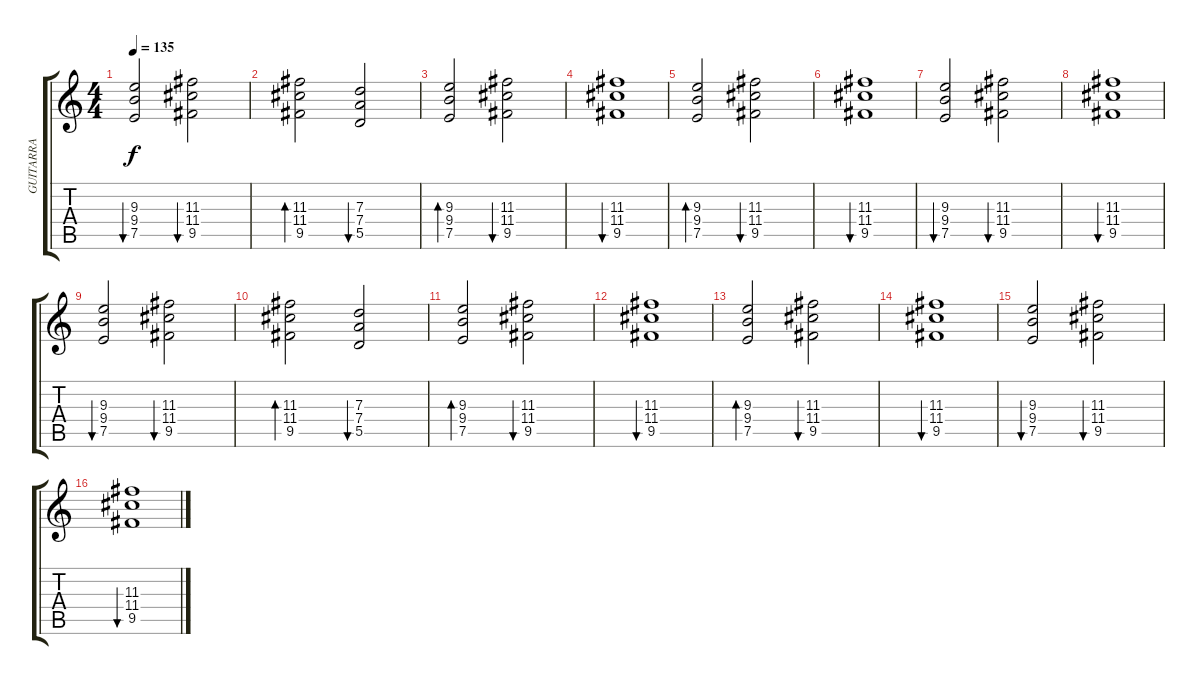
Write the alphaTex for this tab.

\track ("GUITARRA" "GUITARRA") {instrument electricguitarmuted}
\staff {score tabs}
\tuning (E4 B3 G3 D3 A2 E2) {hide}
\ts (4 4)
\tempo 135
\clef g2
\ks c
(9.3 9.4 7.5).2{bu 60 dy f} (11.3 11.4 9.5).2{bu 60} |
(11.3 11.4 9.5).2{bd 60} (7.3 7.4 5.5).2{bu 60} |
(9.3 9.4 7.5).2{bd 60} (11.3 11.4 9.5).2{bu 60} |
(11.3 11.4 9.5).1{bu 60} |
(9.3 9.4 7.5).2{bd 60} (11.3 11.4 9.5).2{bu 60} |
(11.3 11.4 9.5).1{bu 60} |
(9.3 9.4 7.5).2{bu 60} (11.3 11.4 9.5).2{bu 60} |
(11.3 11.4 9.5).1{bu 60} |
(9.3 9.4 7.5).2{bu 60} (11.3 11.4 9.5).2{bu 60} |
(11.3 11.4 9.5).2{bd 60} (7.3 7.4 5.5).2{bu 60} |
(9.3 9.4 7.5).2{bd 60} (11.3 11.4 9.5).2{bu 60} |
(11.3 11.4 9.5).1{bu 60} |
(9.3 9.4 7.5).2{bd 60} (11.3 11.4 9.5).2{bu 60} |
(11.3 11.4 9.5).1{bu 60} |
(9.3 9.4 7.5).2{bu 60} (11.3 11.4 9.5).2{bu 60} |
(11.3 11.4 9.5).1{bu 60}
